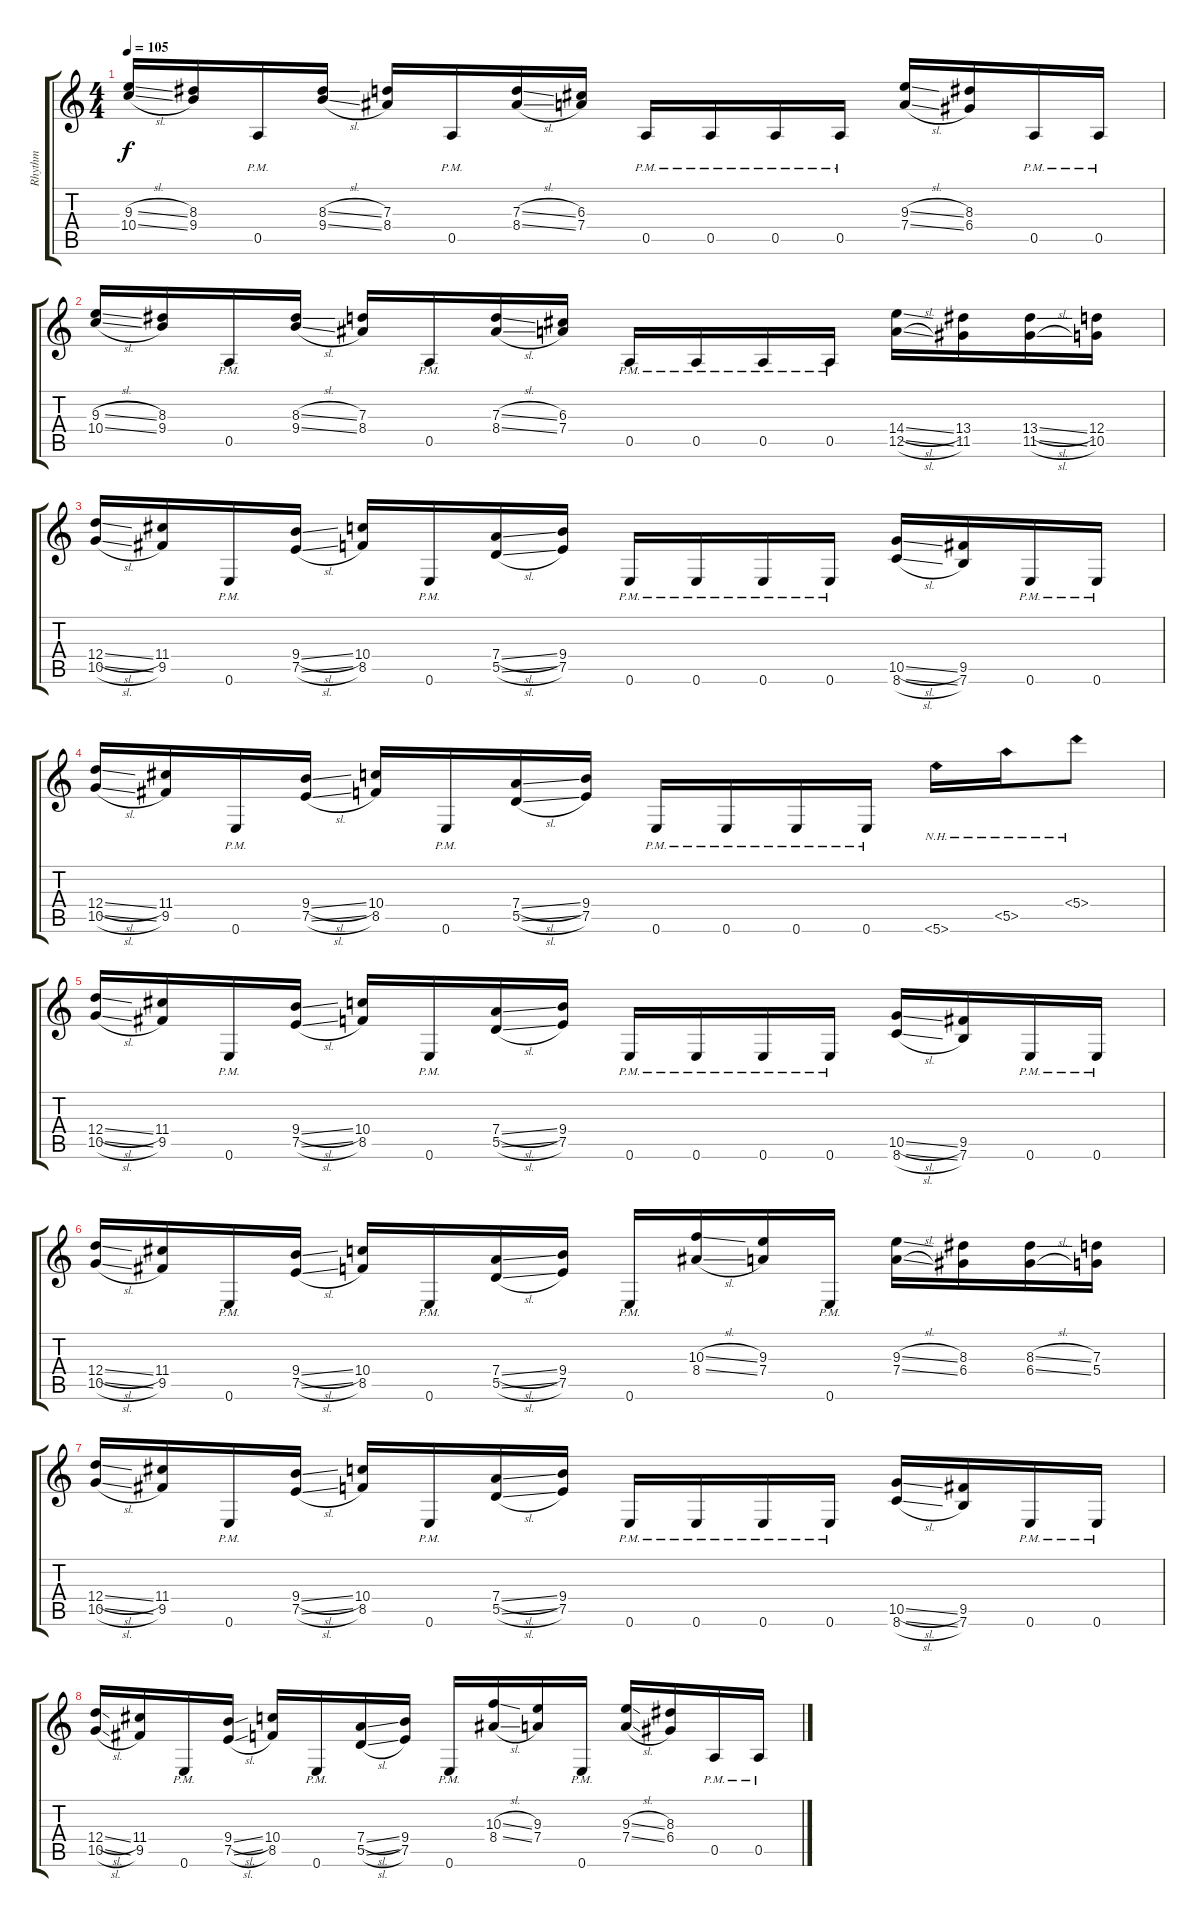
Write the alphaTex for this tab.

\track ("Rhythm" "Rhythm") {instrument distortionguitar}
\staff {score tabs}
\tuning (E4 B3 G3 D3 A2 E2) {hide}
\ts (4 4)
\tempo 105
\clef g2
\ks c
(9.3{sl} 10.4{sl}).16{dy f volume 10} (8.3 9.4).16 0.5{pm}.16 (8.3{sl} 9.4{sl}).16 (7.3 8.4).16 0.5{pm}.16 (7.3{sl} 8.4{sl}).16 (6.3 7.4).16 0.5{pm}.16 0.5{pm}.16 0.5{pm}.16 0.5{pm}.16 (9.3{sl} 7.4{sl}).16 (8.3 6.4).16 0.5{pm}.16 0.5{pm}.16 |
(9.3{sl} 10.4{sl}).16 (8.3 9.4).16 0.5{pm}.16 (8.3{sl} 9.4{sl}).16 (7.3 8.4).16 0.5{pm}.16 (7.3{sl} 8.4{sl}).16 (6.3 7.4).16 0.5{pm}.16 0.5{pm}.16 0.5{pm}.16 0.5{pm}.16 (14.4{sl} 12.5{sl}).16 (13.4 11.5).16 (13.4{sl} 11.5{sl}).16 (12.4 10.5).16 |
(12.4{sl} 10.5{sl}).16 (11.4 9.5).16 0.6{pm}.16 (9.4{sl} 7.5{sl}).16 (10.4 8.5).16 0.6{pm}.16 (7.4{sl} 5.5{sl}).16 (9.4 7.5).16 0.6{pm}.16 0.6{pm}.16 0.6{pm}.16 0.6{pm}.16 (10.5{sl} 8.6{sl}).16 (9.5 7.6).16 0.6{pm}.16 0.6{pm}.16 |
(12.4{sl} 10.5{sl}).16 (11.4 9.5).16 0.6{pm}.16 (9.4{sl} 7.5{sl}).16 (10.4 8.5).16 0.6{pm}.16 (7.4{sl} 5.5{sl}).16 (9.4 7.5).16 0.6{pm}.16 0.6{pm}.16 0.6{pm}.16 0.6{pm}.16 5.6{nh}.16 5.5{nh}.16 5.4{nh}.8 |
(12.4{sl} 10.5{sl}).16{volume 7} (11.4 9.5).16 0.6{pm}.16 (9.4{sl} 7.5{sl}).16 (10.4 8.5).16 0.6{pm}.16 (7.4{sl} 5.5{sl}).16 (9.4 7.5).16 0.6{pm}.16 0.6{pm}.16 0.6{pm}.16 0.6{pm}.16 (10.5{sl} 8.6{sl}).16 (9.5 7.6).16 0.6{pm}.16 0.6{pm}.16 |
(12.4{sl} 10.5{sl}).16 (11.4 9.5).16 0.6{pm}.16 (9.4{sl} 7.5{sl}).16 (10.4 8.5).16 0.6{pm}.16 (7.4{sl} 5.5{sl}).16 (9.4 7.5).16 0.6{pm}.16 (10.3{sl} 8.4{sl}).16 (9.3 7.4).16 0.6{pm}.16 (9.3{sl} 7.4{sl}).16 (8.3 6.4).16 (8.3{sl} 6.4{sl}).16 (7.3 5.4).16 |
(12.4{sl} 10.5{sl}).16 (11.4 9.5).16 0.6{pm}.16 (9.4{sl} 7.5{sl}).16 (10.4 8.5).16 0.6{pm}.16 (7.4{sl} 5.5{sl}).16 (9.4 7.5).16 0.6{pm}.16 0.6{pm}.16 0.6{pm}.16 0.6{pm}.16 (10.5{sl} 8.6{sl}).16 (9.5 7.6).16 0.6{pm}.16 0.6{pm}.16 |
(12.4{sl} 10.5{sl}).16 (11.4 9.5).16 0.6{pm}.16 (9.4{sl} 7.5{sl}).16 (10.4 8.5).16 0.6{pm}.16 (7.4{sl} 5.5{sl}).16 (9.4 7.5).16 0.6{pm}.16 (10.3{sl} 8.4{sl}).16 (9.3 7.4).16 0.6{pm}.16 (9.3{sl} 7.4{sl}).16 (8.3 6.4).16 0.5{pm}.16 0.5{pm}.16
